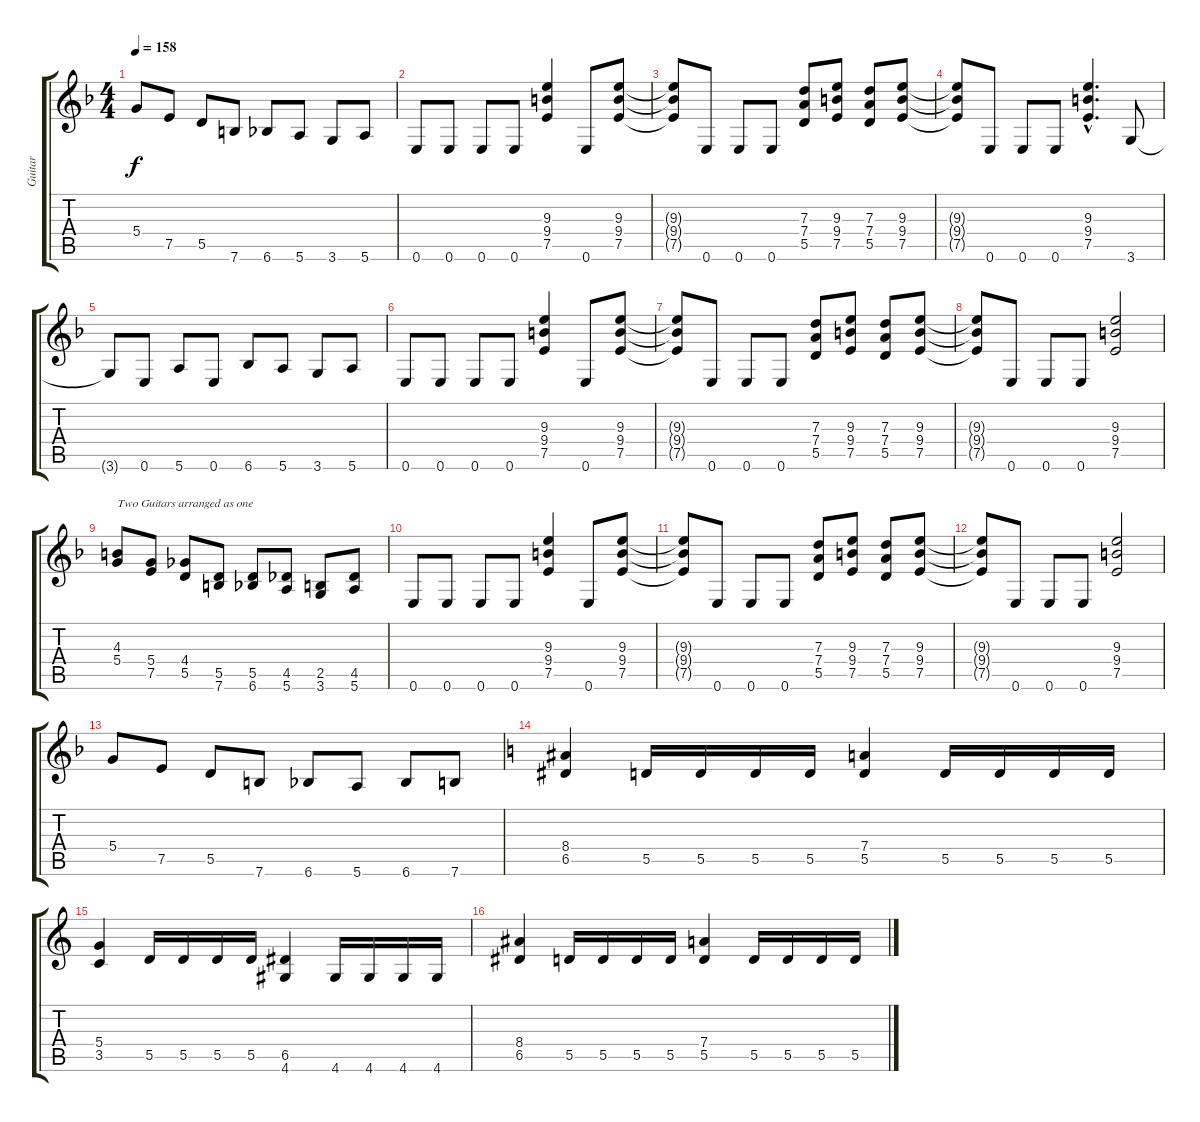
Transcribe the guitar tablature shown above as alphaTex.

\track ("Guitar" "Guitar") {instrument overdrivenguitar}
\staff {score tabs}
\tuning (E4 B3 G3 D3 A2 E2) {hide}
\ts (4 4)
\tempo 158
\clef g2
\ks f
5.4.8{dy f} 7.5.8 5.5.8 7.6.8 6.6.8 5.6.8 3.6.8 5.6.8 |
0.6.8 0.6.8 0.6.8 0.6.8 (9.3 9.4 7.5).4 0.6.8 (9.3 9.4 7.5).8 |
(9.3{t} 9.4{t} 7.5{t}).8 0.6.8 0.6.8 0.6.8 (7.3 7.4 5.5).8 (9.3 9.4 7.5).8 (7.3 7.4 5.5).8 (9.3 9.4 7.5).8 |
(9.3{t} 9.4{t} 7.5{t}).8 0.6.8 0.6.8 0.6.8 (9.3{hac} 9.4{hac} 7.5{hac}).4{d} 3.6.8 |
3.6{t}.8 0.6.8 5.6.8 0.6.8 6.6.8 5.6.8 3.6.8 5.6.8 |
0.6.8 0.6.8 0.6.8 0.6.8 (9.3 9.4 7.5).4 0.6.8 (9.3 9.4 7.5).8 |
(9.3{t} 9.4{t} 7.5{t}).8 0.6.8 0.6.8 0.6.8 (7.3 7.4 5.5).8 (9.3 9.4 7.5).8 (7.3 7.4 5.5).8 (9.3 9.4 7.5).8 |
(9.3{t} 9.4{t} 7.5{t}).8 0.6.8 0.6.8 0.6.8 (9.3 9.4 7.5).2 |
(4.3 5.4).8{txt "Two Guitars arranged as one"} (5.4 7.5).8 (4.4 5.5).8 (5.5 7.6).8 (5.5 6.6).8 (4.5 5.6).8 (2.5 3.6).8 (4.5 5.6).8 |
0.6.8 0.6.8 0.6.8 0.6.8 (9.3 9.4 7.5).4 0.6.8 (9.3 9.4 7.5).8 |
(9.3{t} 9.4{t} 7.5{t}).8 0.6.8 0.6.8 0.6.8 (7.3 7.4 5.5).8 (9.3 9.4 7.5).8 (7.3 7.4 5.5).8 (9.3 9.4 7.5).8 |
(9.3{t} 9.4{t} 7.5{t}).8 0.6.8 0.6.8 0.6.8 (9.3 9.4 7.5).2 |
5.4.8 7.5.8 5.5.8 7.6.8 6.6.8 5.6.8 6.6.8 7.6.8 |
\ks c
(8.4 6.5).4 5.5.16 5.5.16 5.5.16 5.5.16 (7.4 5.5).4 5.5.16 5.5.16 5.5.16 5.5.16 |
(5.4 3.5).4 5.5.16 5.5.16 5.5.16 5.5.16 (6.5 4.6).4 4.6.16 4.6.16 4.6.16 4.6.16 |
(8.4 6.5).4 5.5.16 5.5.16 5.5.16 5.5.16 (7.4 5.5).4 5.5.16 5.5.16 5.5.16 5.5.16
